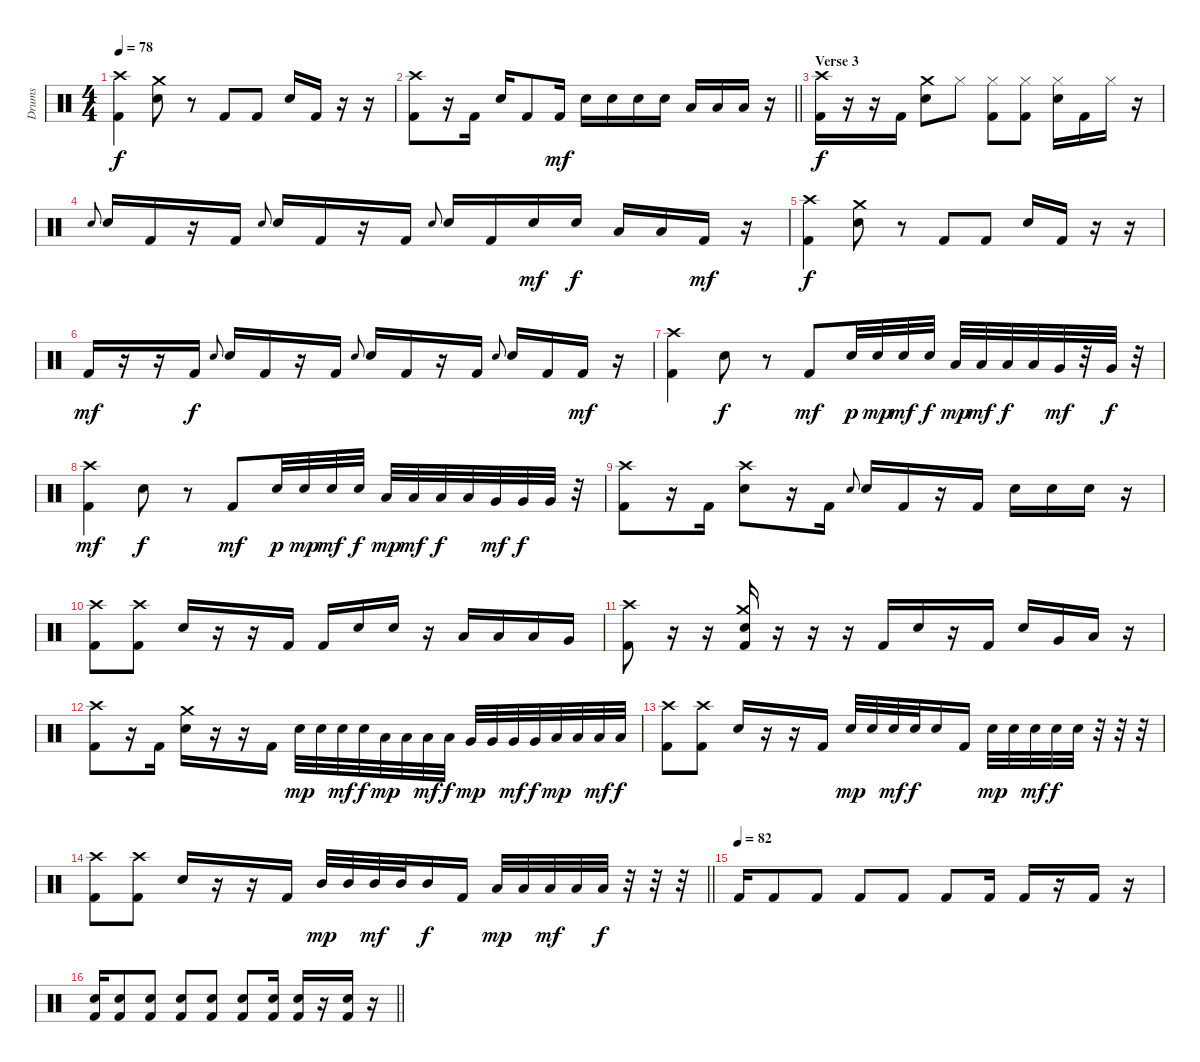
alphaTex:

\track ("Drums" "Drums") {instrument percussion}
\staff {score}
\articulation defaults
\ts (4 4)
\tempo 78
\clef neutral
\ks c
("Crash high (hit)" "Kick (hit) 2").4{dy f} ("Crash medium (hit)" "Snare (hit) 2").8 r.8 "Kick (hit) 2".8 "Kick (hit) 2".8 "Snare (hit) 2".16 "Kick (hit) 2".16 r.16 r.16 |
\barLineRight lightlight
("Crash high (hit)" "Kick (hit) 2").8 r.16 "Kick (hit) 2".16 "Snare (hit) 2".16 "Kick (hit) 2".8 "Kick (hit) 2".16{dy mf} "Snare (hit) 2".16 "Snare (hit) 2".16 "Snare (hit) 2".16 "Snare (hit) 2".16 "Low Tom (hit)".16 "Low Tom (hit)".16 "Low Tom (hit)".16 r.16 |
\section ("" "Verse 3")
("Crash high (hit)" "Kick (hit) 2").16{dy f} r.16 r.16 "Kick (hit) 2".16 ("Crash medium (hit)" "Snare (hit) 2").8 "Hi-Hat (closed)".8 ("Hi-Hat (closed)" "Kick (hit) 2").8 ("Hi-Hat (closed)" "Kick (hit) 2").8 ("Hi-Hat (closed)" "Snare (hit) 2").16 "Kick (hit) 2".16 "Hi-Hat (closed)".16 r.16 |
"Snare (hit) 2".8{gr onbeat} "Snare (hit) 2".16 "Kick (hit) 2".16 r.16 "Kick (hit) 2".16 "Snare (hit) 2".8{gr onbeat} "Snare (hit) 2".16 "Kick (hit) 2".16 r.16 "Kick (hit) 2".16 "Snare (hit) 2".8{gr onbeat} "Snare (hit) 2".16 "Kick (hit) 2".16 "Snare (hit) 2".16{dy mf} "Snare (hit) 2".16{dy f} "Low Tom (hit)".16 "Low Tom (hit)".16 "Kick (hit) 2".16{dy mf} r.16 |
("Crash high (hit)" "Kick (hit) 2").4{dy f} ("Crash medium (hit)" "Snare (hit) 2").8 r.8 "Kick (hit) 2".8 "Kick (hit) 2".8 "Snare (hit) 2".16 "Kick (hit) 2".16 r.16 r.16 |
"Kick (hit) 2".16{dy mf} r.16 r.16 "Kick (hit) 2".16{dy f} "Snare (hit) 2".8{gr onbeat} "Snare (hit) 2".16 "Kick (hit) 2".16 r.16 "Kick (hit) 2".16 "Snare (hit) 2".8{gr onbeat} "Snare (hit) 2".16 "Kick (hit) 2".16 r.16 "Kick (hit) 2".16 "Snare (hit) 2".8{gr onbeat} "Snare (hit) 2".16 "Kick (hit) 2".16 "Kick (hit) 2".16{dy mf} r.16 |
("Crash high (hit)" "Kick (hit) 2").4 "Snare (hit) 2".8{dy f} r.8 "Kick (hit) 2".8{dy mf} "Snare (hit) 2".32{dy p} "Snare (hit) 2".32{dy mp} "Snare (hit) 2".32{dy mf} "Snare (hit) 2".32{dy f} "Low Tom (hit)".32{dy mp} "Low Tom (hit)".32{dy mf} "Low Tom (hit)".32{dy f} "Low Tom (hit)".32 "Very Low Tom (hit)".32{dy mf} r.32 "Very Low Tom (hit)".32{dy f} r.32 |
("Crash high (hit)" "Kick (hit) 2").4{dy mf} "Snare (hit) 2".8{dy f} r.8 "Kick (hit) 2".8{dy mf} "Snare (hit) 2".32{dy p} "Snare (hit) 2".32{dy mp} "Snare (hit) 2".32{dy mf} "Snare (hit) 2".32{dy f} "Low Tom (hit)".32{dy mp} "Low Tom (hit)".32{dy mf} "Low Tom (hit)".32{dy f} "Low Tom (hit)".32 "Very Low Tom (hit)".32{dy mf} "Very Low Tom (hit)".32{dy f} "Very Low Tom (hit)".32 r.32 |
("Crash high (hit)" "Kick (hit) 2").8 r.16 "Kick (hit) 2".16 ("Crash high (hit)" "Snare (hit) 2").8 r.16 "Kick (hit) 2".16 "Snare (hit) 2".8{gr onbeat} "Snare (hit) 2".16 "Kick (hit) 2".16 r.16 "Kick (hit) 2".16 "Snare (hit) 2".16 "Snare (hit) 2".16 "Snare (hit) 2".16 r.16 |
("Crash high (hit)" "Kick (hit) 2").8 ("Crash high (hit)" "Kick (hit) 2").8 "Snare (hit) 2".16 r.16 r.16 "Kick (hit) 2".16 "Kick (hit) 2".16 "Snare (hit) 2".16 "Snare (hit) 2".16 r.16 "Low Tom (hit)".16 "Low Tom (hit)".16 "Low Tom (hit)".16 "Very Low Tom (hit)".16 |
("Crash high (hit)" "Kick (hit) 2").8 r.16 r.16 ("Crash medium (hit)" "Snare (hit) 2" "Kick (hit) 2").16 r.16 r.16 r.16 "Kick (hit) 2".16 "Snare (hit) 2".16 r.16 "Kick (hit) 2".16 "Snare (hit) 2".16 "Very Low Tom (hit)".16 "Low Tom (hit)".16 r.16 |
("Crash high (hit)" "Kick (hit) 2").8 r.16 "Kick (hit) 2".16 ("Crash medium (hit)" "Snare (hit) 2").16 r.16 r.16 "Kick (hit) 2".16 "Snare (hit) 2".32{dy mp} "Snare (hit) 2".32 "Snare (hit) 2".32{dy mf} "Snare (hit) 2".32{dy f} "Low Tom (hit)".32{dy mp} "Low Tom (hit)".32 "Low Tom (hit)".32{dy mf} "Low Tom (hit)".32{dy f} "Very Low Tom (hit)".32{dy mp} "Very Low Tom (hit)".32 "Very Low Tom (hit)".32{dy mf} "Very Low Tom (hit)".32{dy f} "Low Floor Tom (hit)".32{dy mp} "Low Floor Tom (hit)".32 "Low Floor Tom (hit)".32{dy mf} "Low Floor Tom (hit)".32{dy f} |
("Crash high (hit)" "Kick (hit) 2").8 ("Crash high (hit)" "Kick (hit) 2").8 "Snare (hit) 2".16 r.16 r.16 "Kick (hit) 2".16 "Snare (hit) 2".32{dy mp} "Snare (hit) 2".32 "Snare (hit) 2".32{dy mf} "Snare (hit) 2".32{dy f} "Snare (hit) 2".16 "Kick (hit) 2".16 "Snare (hit) 2".32{dy mp} "Snare (hit) 2".32 "Snare (hit) 2".32{dy mf} "Snare (hit) 2".32{dy f} "Snare (hit) 2".32 r.32 r.32 r.32 |
\barLineRight lightlight
("Crash high (hit)" "Kick (hit) 2").8 ("Crash high (hit)" "Kick (hit) 2").8 "Snare (hit) 2".16 r.16 r.16 "Kick (hit) 2".16 "Mid Tom (hit)".32{dy mp} "Mid Tom (hit)".32 "Mid Tom (hit)".32{dy mf} "Mid Tom (hit)".32 "Mid Tom (hit)".16{dy f} "Kick (hit) 2".16 "Low Tom (hit)".32{dy mp} "Low Tom (hit)".32 "Low Tom (hit)".32{dy mf} "Low Tom (hit)".32 "Low Tom (hit)".32{dy f} r.32 r.32 r.32 |
\tempo (82)
"Kick (hit) 2".16 "Kick (hit) 2".8 "Kick (hit) 2".8 "Kick (hit) 2".8 "Kick (hit) 2".8 "Kick (hit) 2".8 "Kick (hit) 2".16 "Kick (hit) 2".16 r.16 "Kick (hit) 2".16 r.16 |
\barLineRight lightlight
("Snare (hit) 2" "Kick (hit) 2").16 ("Snare (hit) 2" "Kick (hit) 2").8 ("Snare (hit) 2" "Kick (hit) 2").8 ("Snare (hit) 2" "Kick (hit) 2").8 ("Snare (hit) 2" "Kick (hit) 2").8 ("Snare (hit) 2" "Kick (hit) 2").8 ("Snare (hit) 2" "Kick (hit) 2").16 ("Snare (hit) 2" "Kick (hit) 2").16 r.16 ("Snare (hit) 2" "Kick (hit) 2").16 r.16
